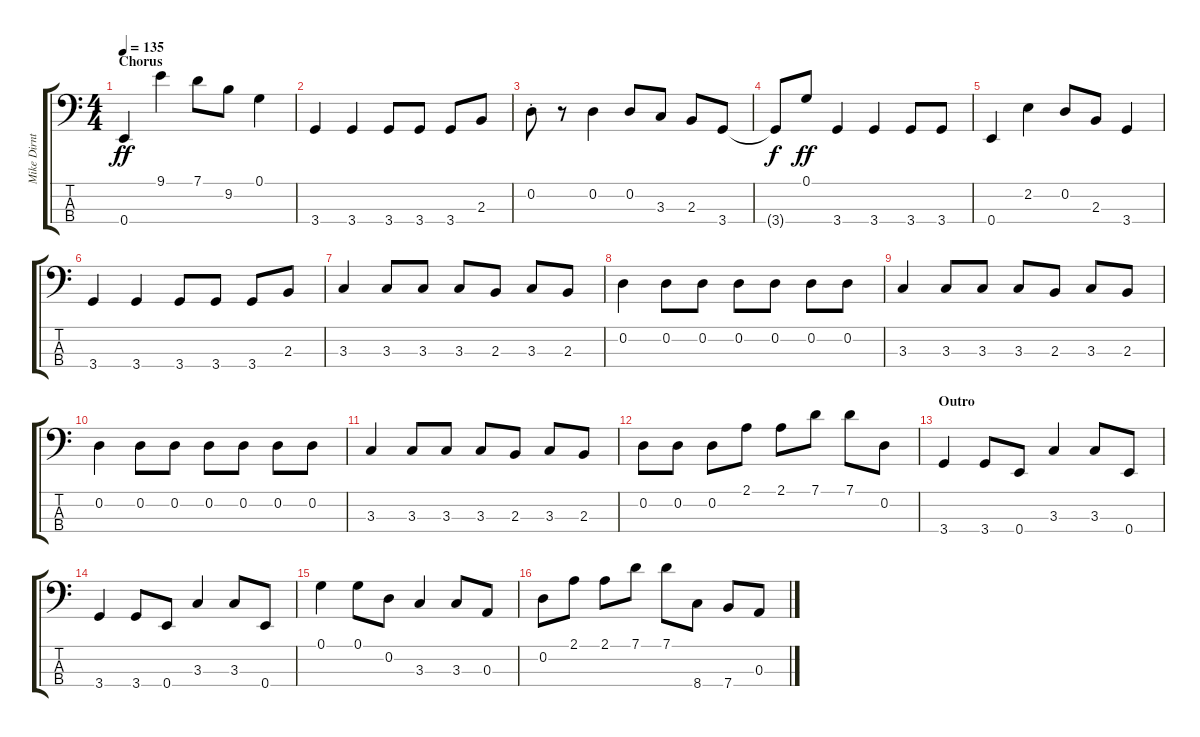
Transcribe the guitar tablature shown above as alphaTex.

\track ("Mike Dirnt (Bass 1)" "Mike Dirnt") {instrument electricbasspick}
\staff {score tabs}
\tuning (G2 D2 A1 E1) {hide}
\ts (4 4)
\section ("" "Chorus")
\tempo 135
\clef f4
\ks c
0.4.4{dy ff} 9.1.4 7.1.8 9.2.8 0.1.4 |
3.4.4 3.4.4 3.4.8 3.4.8 3.4.8 2.3.8 |
0.2{st}.8 r.8 0.2.4 0.2.8 3.3.8 2.3.8 3.4.8 |
3.4{t}.8{dy f} 0.1.8{dy ff} 3.4.4 3.4.4 3.4.8 3.4.8 |
0.4.4 2.2.4 0.2.8 2.3.8 3.4.4 |
3.4.4 3.4.4 3.4.8 3.4.8 3.4.8 2.3.8 |
3.3.4 3.3.8 3.3.8 3.3.8 2.3.8 3.3.8 2.3.8 |
0.2.4 0.2.8 0.2.8 0.2.8 0.2.8 0.2.8 0.2.8 |
3.3.4 3.3.8 3.3.8 3.3.8 2.3.8 3.3.8 2.3.8 |
0.2.4 0.2.8 0.2.8 0.2.8 0.2.8 0.2.8 0.2.8 |
3.3.4 3.3.8 3.3.8 3.3.8 2.3.8 3.3.8 2.3.8 |
0.2.8 0.2.8 0.2.8 2.1.8 2.1.8 7.1.8 7.1.8 0.2.8 |
\section ("" "Outro")
3.4.4 3.4.8 0.4.8 3.3.4 3.3.8 0.4.8 |
3.4.4 3.4.8 0.4.8 3.3.4 3.3.8 0.4.8 |
0.1.4 0.1.8 0.2.8 3.3.4 3.3.8 0.3.8 |
0.2.8 2.1.8 2.1.8 7.1.8 7.1.8 8.4.8 7.4.8 0.3.8
